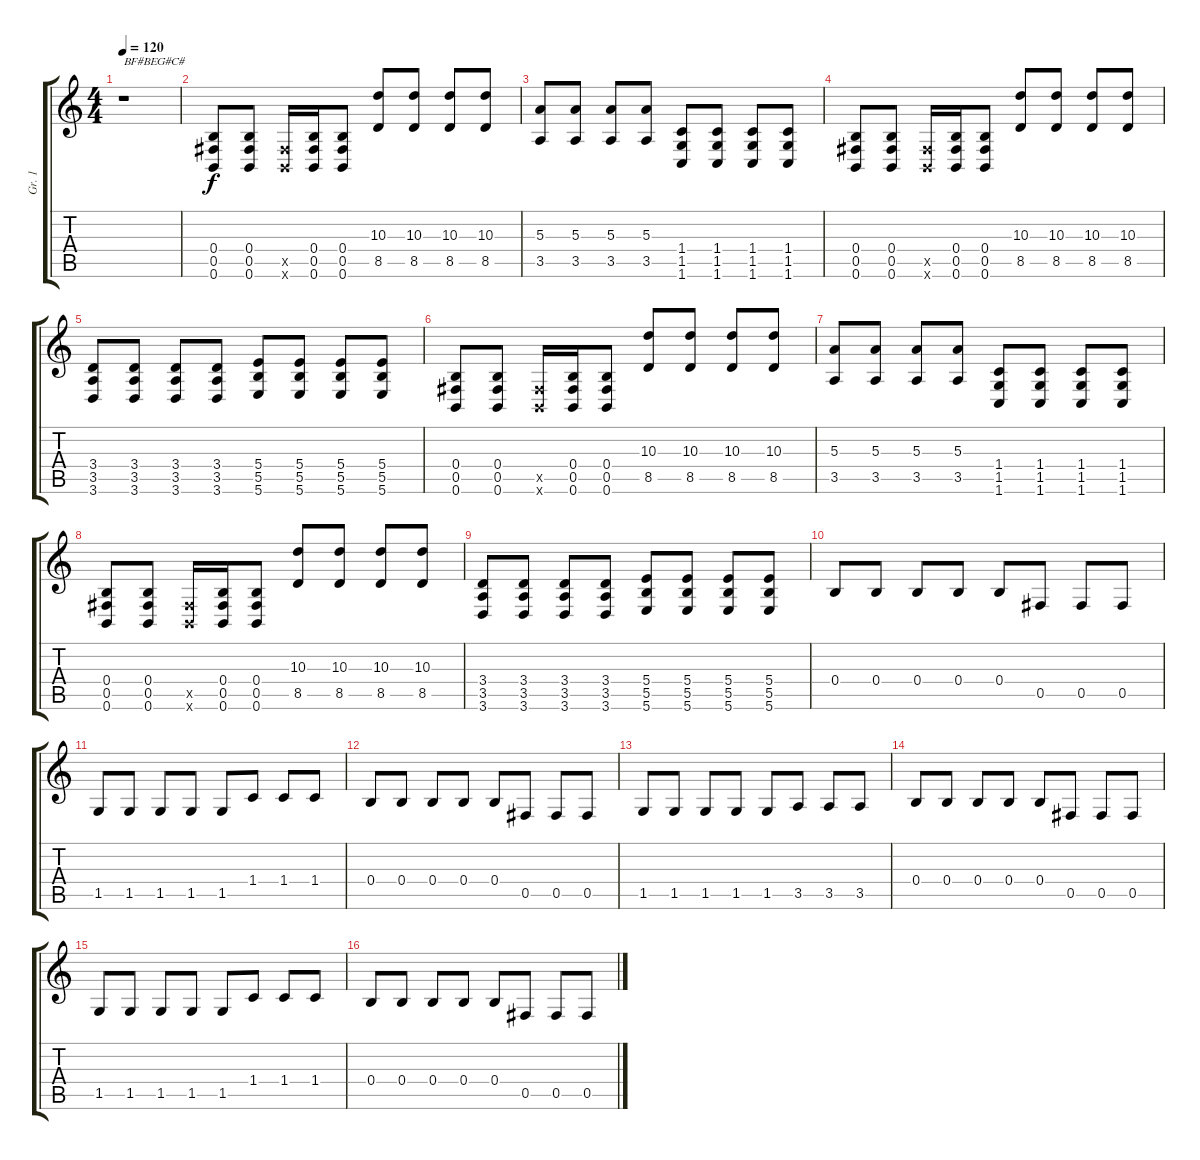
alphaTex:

\track ("Gr. 1" "Gr. 1") {instrument overdrivenguitar}
\staff {score tabs}
\tuning (Db4 Ab3 E3 B2 Gb2 B1) {hide}
\ts (4 4)
\tempo 120
\clef g2
\ks c
r.1{txt "BF#BEG#C#" dy f instrument overdrivenguitar} |
(0.4 0.5 0.6).8 (0.4 0.5 0.6).8 (0.5{x} 0.6{x}).16 (0.4 0.5 0.6).16 (0.4 0.5 0.6).8 (10.3 8.5).8 (10.3 8.5).8 (10.3 8.5).8 (10.3 8.5).8 |
(5.3 3.5).8 (5.3 3.5).8 (5.3 3.5).8 (5.3 3.5).8 (1.4 1.5 1.6).8 (1.4 1.5 1.6).8 (1.4 1.5 1.6).8 (1.4 1.5 1.6).8 |
(0.4 0.5 0.6).8 (0.4 0.5 0.6).8 (0.5{x} 0.6{x}).16 (0.4 0.5 0.6).16 (0.4 0.5 0.6).8 (10.3 8.5).8 (10.3 8.5).8 (10.3 8.5).8 (10.3 8.5).8 |
(3.4 3.5 3.6).8 (3.4 3.5 3.6).8 (3.4 3.5 3.6).8 (3.4 3.5 3.6).8 (5.4 5.5 5.6).8 (5.4 5.5 5.6).8 (5.4 5.5 5.6).8 (5.4 5.5 5.6).8 |
(0.4 0.5 0.6).8 (0.4 0.5 0.6).8 (0.5{x} 0.6{x}).16 (0.4 0.5 0.6).16 (0.4 0.5 0.6).8 (10.3 8.5).8 (10.3 8.5).8 (10.3 8.5).8 (10.3 8.5).8 |
(5.3 3.5).8 (5.3 3.5).8 (5.3 3.5).8 (5.3 3.5).8 (1.4 1.5 1.6).8 (1.4 1.5 1.6).8 (1.4 1.5 1.6).8 (1.4 1.5 1.6).8 |
(0.4 0.5 0.6).8 (0.4 0.5 0.6).8 (0.5{x} 0.6{x}).16 (0.4 0.5 0.6).16 (0.4 0.5 0.6).8 (10.3 8.5).8 (10.3 8.5).8 (10.3 8.5).8 (10.3 8.5).8 |
(3.4 3.5 3.6).8 (3.4 3.5 3.6).8 (3.4 3.5 3.6).8 (3.4 3.5 3.6).8 (5.4 5.5 5.6).8 (5.4 5.5 5.6).8 (5.4 5.5 5.6).8 (5.4 5.5 5.6).8 |
0.4.8 0.4.8 0.4.8 0.4.8 0.4.8 0.5.8 0.5.8 0.5.8 |
1.5.8 1.5.8 1.5.8 1.5.8 1.5.8 1.4.8 1.4.8 1.4.8 |
0.4.8 0.4.8 0.4.8 0.4.8 0.4.8 0.5.8 0.5.8 0.5.8 |
1.5.8 1.5.8 1.5.8 1.5.8 1.5.8 3.5.8 3.5.8 3.5.8 |
0.4.8 0.4.8 0.4.8 0.4.8 0.4.8 0.5.8 0.5.8 0.5.8 |
1.5.8 1.5.8 1.5.8 1.5.8 1.5.8 1.4.8 1.4.8 1.4.8 |
0.4.8 0.4.8 0.4.8 0.4.8 0.4.8 0.5.8 0.5.8 0.5.8
